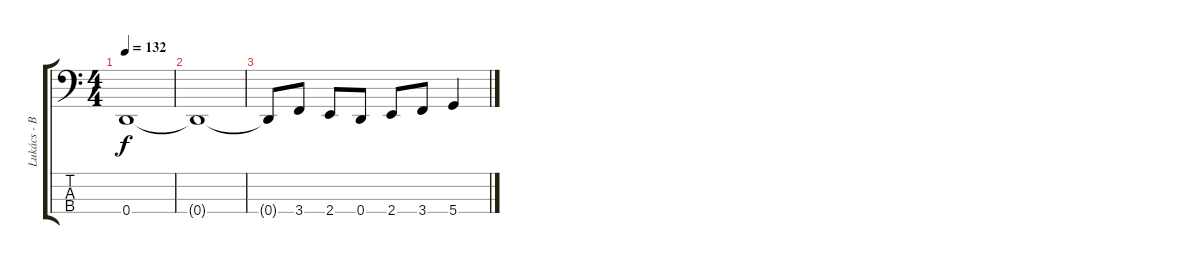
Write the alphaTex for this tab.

\track ("Lukács - Bass" "Lukács - B") {instrument electricbasspick}
\staff {score tabs}
\tuning (G2 D2 A1 D1) {hide}
\ts (4 4)
\tempo 132
\clef f4
\ks c
0.4{t}.1{dy f} |
0.4{t}.1 |
0.4{t}.8 3.4.8 2.4.8 0.4.8 2.4.8 3.4.8 5.4.4
